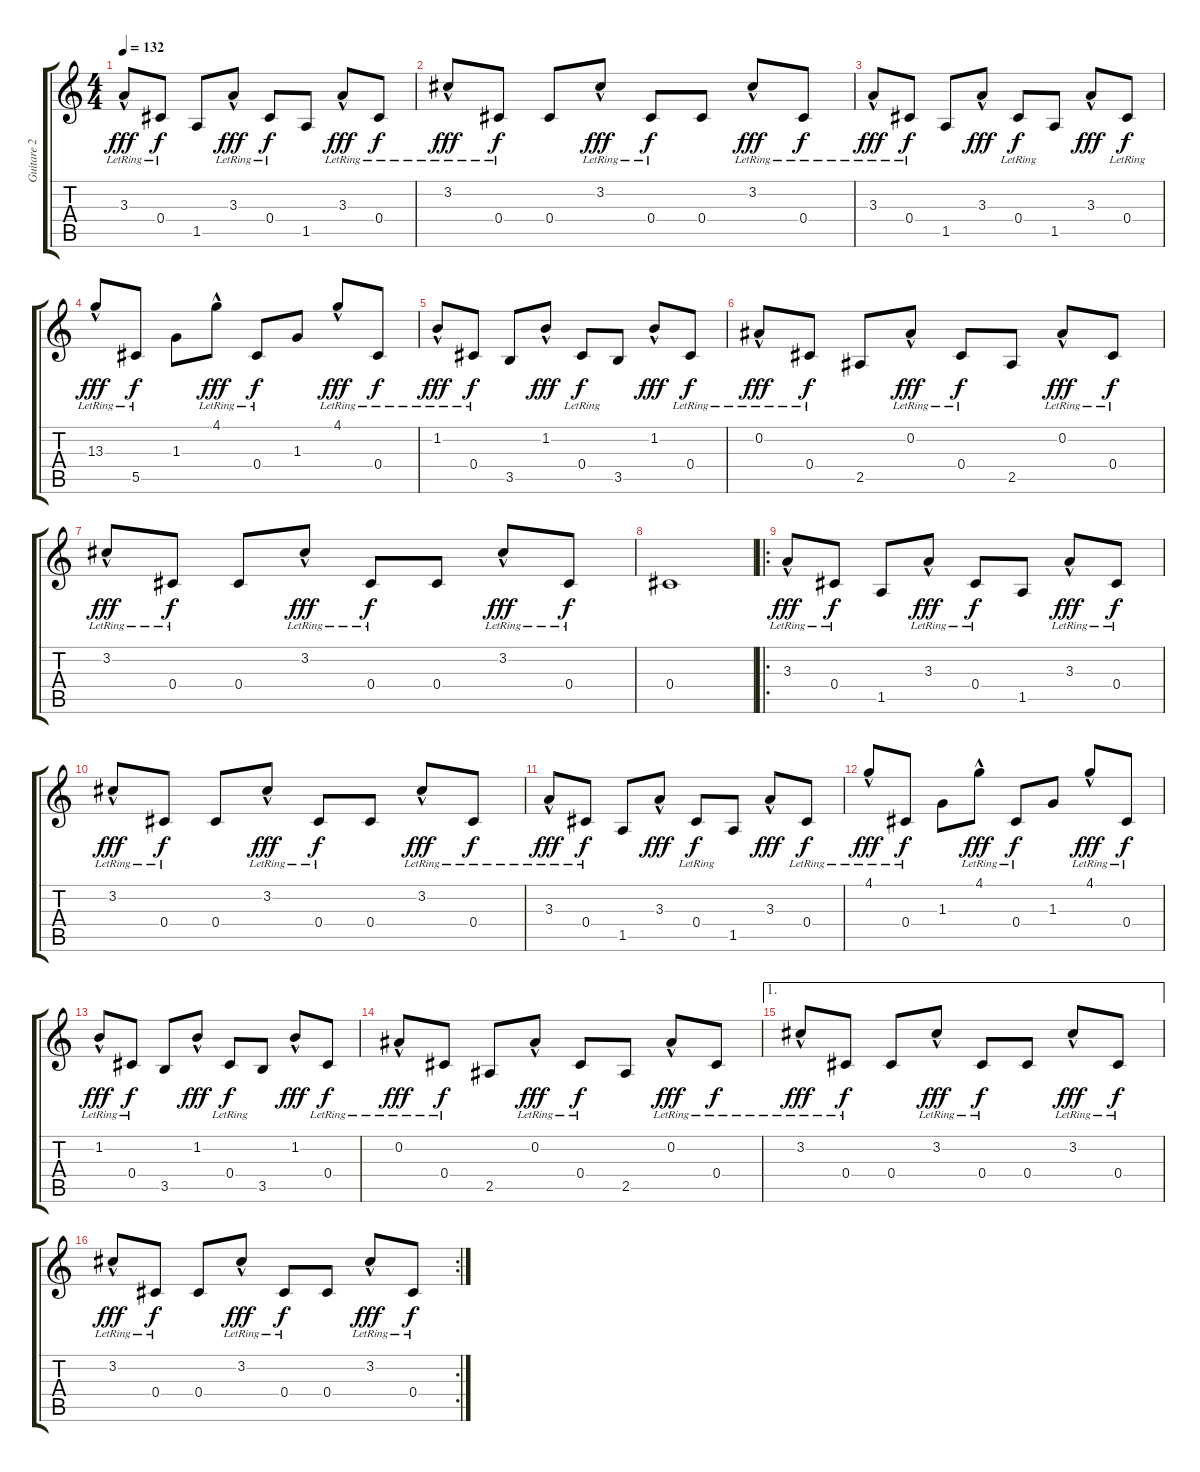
\track ("Guitare 2" "Guitare 2") {instrument electricguitarclean}
\staff {score tabs}
\tuning (Eb4 Bb3 Gb3 Db3 Ab2 Eb2) {hide}
\ts (4 4)
\tempo 132
\clef g2
\ks c
3.3{hac lr}.8{dy fff} 0.4{lr}.8{dy f} 1.5.8 3.3{hac lr}.8{dy fff} 0.4{lr}.8{dy f} 1.5.8 3.3{hac lr}.8{dy fff} 0.4{lr}.8{dy f} |
3.2{hac lr}.8{dy fff} 0.4{lr}.8{dy f} 0.4.8 3.2{hac lr}.8{dy fff} 0.4{lr}.8{dy f} 0.4.8 3.2{hac lr}.8{dy fff} 0.4{lr}.8{dy f} |
3.3{hac lr}.8{dy fff} 0.4{lr}.8{dy f} 1.5.8 3.3{hac}.8{dy fff} 0.4{lr}.8{dy f} 1.5.8 3.3{hac}.8{dy fff} 0.4{lr}.8{dy f} |
13.3{hac lr}.8{dy fff} 5.5{lr}.8{dy f} 1.3.8 4.1{hac lr}.8{dy fff} 0.4{lr}.8{dy f} 1.3.8 4.1{hac lr}.8{dy fff} 0.4{lr}.8{dy f} |
1.2{hac lr}.8{dy fff} 0.4{lr}.8{dy f} 3.5.8 1.2{hac}.8{dy fff} 0.4{lr}.8{dy f} 3.5.8 1.2{hac}.8{dy fff} 0.4{lr}.8{dy f} |
0.2{hac lr}.8{dy fff} 0.4{lr}.8{dy f} 2.5.8 0.2{hac lr}.8{dy fff} 0.4{lr}.8{dy f} 2.5.8 0.2{hac lr}.8{dy fff} 0.4{lr}.8{dy f} |
3.2{hac lr}.8{dy fff} 0.4{lr}.8{dy f} 0.4.8 3.2{hac lr}.8{dy fff} 0.4{lr}.8{dy f} 0.4.8 3.2{hac lr}.8{dy fff} 0.4{lr}.8{dy f} |
0.4.1 |
\ro
3.3{hac lr}.8{dy fff} 0.4{lr}.8{dy f} 1.5.8 3.3{hac lr}.8{dy fff} 0.4{lr}.8{dy f} 1.5.8 3.3{hac lr}.8{dy fff} 0.4{lr}.8{dy f} |
3.2{hac lr}.8{dy fff} 0.4{lr}.8{dy f} 0.4.8 3.2{hac lr}.8{dy fff} 0.4{lr}.8{dy f} 0.4.8 3.2{hac lr}.8{dy fff} 0.4{lr}.8{dy f} |
3.3{hac lr}.8{dy fff} 0.4{lr}.8{dy f} 1.5.8 3.3{hac}.8{dy fff} 0.4{lr}.8{dy f} 1.5.8 3.3{hac}.8{dy fff} 0.4{lr}.8{dy f} |
4.1{hac lr}.8{dy fff} 0.4{lr}.8{dy f} 1.3.8 4.1{hac lr}.8{dy fff} 0.4{lr}.8{dy f} 1.3.8 4.1{hac lr}.8{dy fff} 0.4{lr}.8{dy f} |
1.2{hac lr}.8{dy fff} 0.4{lr}.8{dy f} 3.5.8 1.2{hac}.8{dy fff} 0.4{lr}.8{dy f} 3.5.8 1.2{hac}.8{dy fff} 0.4{lr}.8{dy f} |
0.2{hac lr}.8{dy fff} 0.4{lr}.8{dy f} 2.5.8 0.2{hac lr}.8{dy fff} 0.4{lr}.8{dy f} 2.5.8 0.2{hac lr}.8{dy fff} 0.4{lr}.8{dy f} |
\ae 1
3.2{hac lr}.8{dy fff} 0.4{lr}.8{dy f} 0.4.8 3.2{hac lr}.8{dy fff} 0.4{lr}.8{dy f} 0.4.8 3.2{hac lr}.8{dy fff} 0.4{lr}.8{dy f} |
\rc 2
3.2{hac lr}.8{dy fff} 0.4{lr}.8{dy f} 0.4.8 3.2{hac lr}.8{dy fff} 0.4{lr}.8{dy f} 0.4.8 3.2{hac lr}.8{dy fff} 0.4{lr}.8{dy f}
